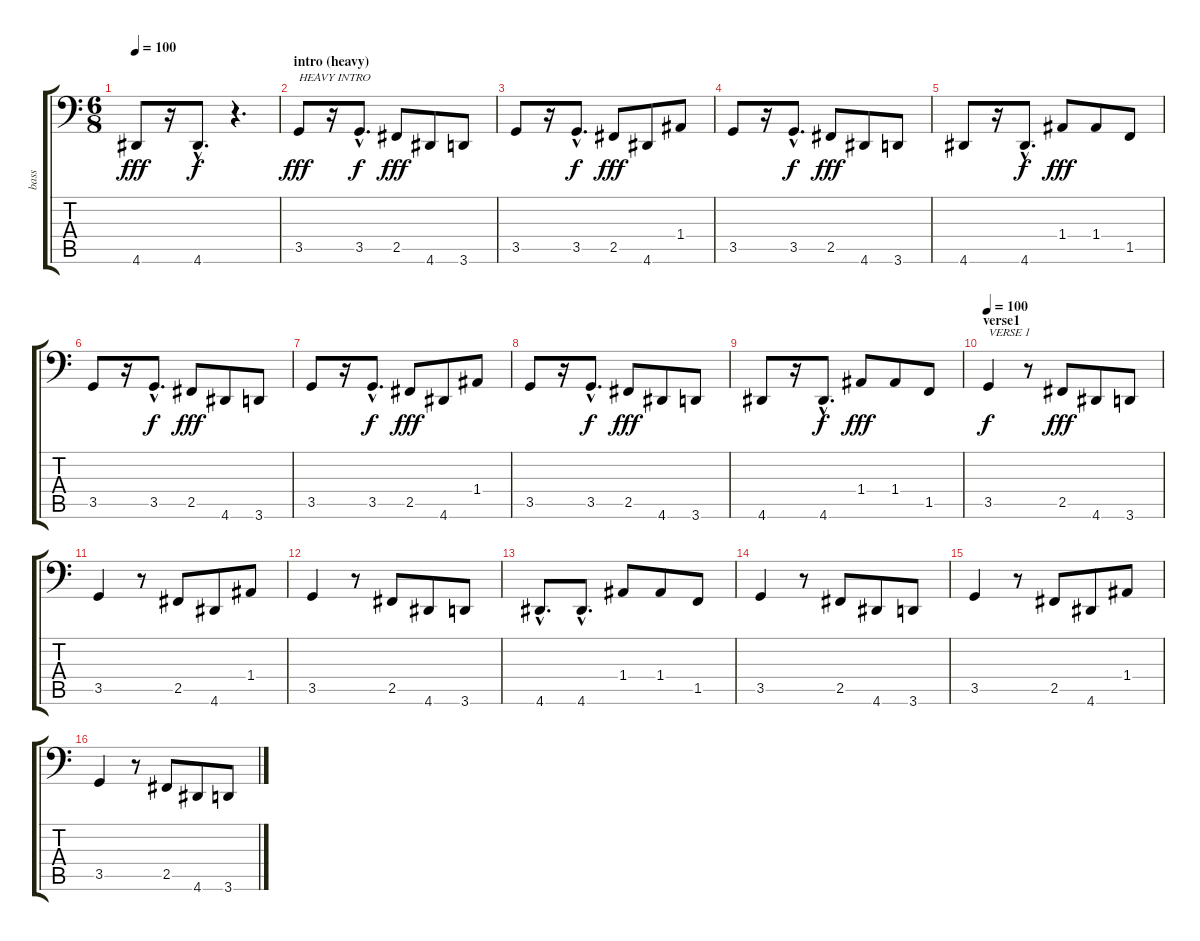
\track ("bass" "bass") {instrument electricbassfinger}
\staff {score tabs}
\tuning (C3 G2 D2 A1 E1 B0) {hide}
\ts (6 8)
\tempo 100
\clef f4
\ks c
4.6.8{dy fff} r.16 4.6{hac}.8{d dy f} r.4{d} |
\section ("" "intro (heavy)")
3.5.8{txt "HEAVY INTRO" dy fff} r.16 3.5{hac}.8{d dy f} 2.5.8{dy fff} 4.6.8 3.6.8 |
3.5.8 r.16 3.5{hac}.8{d dy f} 2.5.8{dy fff} 4.6.8 1.4.8 |
3.5.8 r.16 3.5{hac}.8{d dy f} 2.5.8{dy fff} 4.6.8 3.6.8 |
4.6.8 r.16 4.6{hac}.8{d dy f} 1.4.8{dy fff} 1.4.8 1.5.8 |
3.5.8 r.16 3.5{hac}.8{d dy f} 2.5.8{dy fff} 4.6.8 3.6.8 |
3.5.8 r.16 3.5{hac}.8{d dy f} 2.5.8{dy fff} 4.6.8 1.4.8 |
3.5.8 r.16 3.5{hac}.8{d dy f} 2.5.8{dy fff} 4.6.8 3.6.8 |
4.6.8 r.16 4.6{hac}.8{d dy f} 1.4.8{dy fff} 1.4.8 1.5.8 |
\section ("" "verse1")
\tempo 100
3.5.4{txt "VERSE 1" dy f} r.8 2.5.8{dy fff} 4.6.8 3.6.8 |
3.5.4 r.8 2.5.8 4.6.8 1.4.8 |
3.5.4 r.8 2.5.8 4.6.8 3.6.8 |
4.6{hac}.8{d} 4.6{hac}.8{d} 1.4.8 1.4.8 1.5.8 |
3.5.4 r.8 2.5.8 4.6.8 3.6.8 |
3.5.4 r.8 2.5.8 4.6.8 1.4.8 |
3.5.4 r.8 2.5.8 4.6.8 3.6.8
